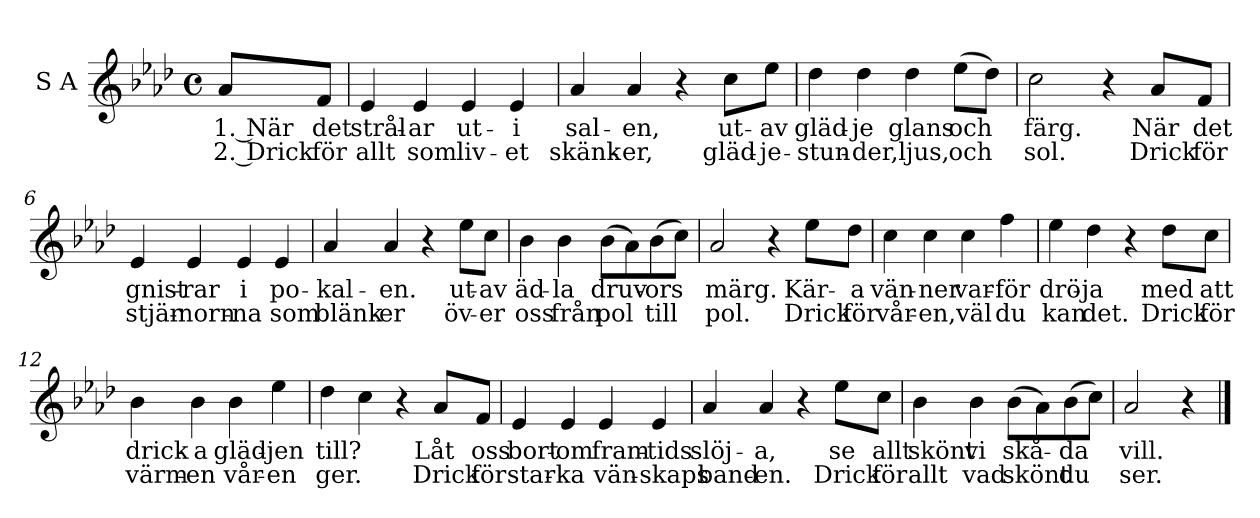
**kern	**text	**text
*part1	*part1	*part1
*staff1	*staff1	*staff1
*I"S A	*	*
*clefG2	*	*
*k[b-e-a-d-]	*	*
*M4/4	*	*
*met(c)	*	*
=1	=1	=1
!	!LO:LY:b	!LO:LY:b
8a-/L	1. När	2. Drick
!	!LO:LY:b	!LO:LY:b
8f/J	det	för
=2	=2	=2
!	!LO:LY:b	!LO:LY:b
4e-/	strål-	allt
!	!LO:LY:b	!LO:LY:b
4e-/	-ar	som
!	!LO:LY:b	!LO:LY:b
4e-/	ut-	liv-
!	!LO:LY:b	!LO:LY:b
4e-/	-i	-et
=3	=3	=3
!	!LO:LY:b	!LO:LY:b
4a-/	sal-	skänk-
!	!LO:LY:b	!LO:LY:b
4a-/	-en,	-er,
4r	.	.
!	!LO:LY:b	!LO:LY:b
8cc\L	ut-	gläd-
!	!LO:LY:b	!LO:LY:b
8ee-\J	-av	je-
=4	=4	=4
!	!LO:LY:b	!LO:LY:b
4dd-\	gläd-	-stun-
!	!LO:LY:b	!LO:LY:b
4dd-\	-je	-der,
!	!LO:LY:b	!LO:LY:b
4dd-\	glans	ljus,
!	!LO:LY:b	!LO:LY:b
(>8ee-\L	och	och
8dd-\J)	.	.
=5	=5	=5
!	!LO:LY:b	!LO:LY:b
2cc\	färg.	sol.
4r	.	.
!	!LO:LY:b	!LO:LY:b
8a-/L	När	Drick
!	!LO:LY:b	!LO:LY:b
8f/J	det	för
=6	=6	=6
!	!LO:LY:b	!LO:LY:b
4e-/	gnist-	stjär-
!	!LO:LY:b	!LO:LY:b
4e-/	-rar	-norn-
!	!LO:LY:b	!LO:LY:b
4e-/	i	na
!	!LO:LY:b	!LO:LY:b
4e-/	po-	som
=7	=7	=7
!	!LO:LY:b	!LO:LY:b
4a-/	-kal-	blänk-
!	!LO:LY:b	!LO:LY:b
4a-/	-en.	-er
4r	.	.
!	!LO:LY:b	!LO:LY:b
8ee-\L	ut-	öv-
!	!LO:LY:b	!LO:LY:b
8cc\J	-av	-er
=8	=8	=8
!	!LO:LY:b	!LO:LY:b
4b-\	äd-	oss
!	!LO:LY:b	!LO:LY:b
4b-\	-la	från
!	!LO:LY:b	!LO:LY:b
(>8b-\L	druv-	pol
8a-\)	.	.
!	!LO:LY:b	!LO:LY:b
(>8b-\	-ors	till
8cc\J)	.	.
=9	=9	=9
!	!LO:LY:b	!LO:LY:b
2a-/	märg.	pol.
4r	.	.
!	!LO:LY:b	!LO:LY:b
8ee-\L	Kär-	Drick
!	!LO:LY:b	!LO:LY:b
8dd-\J	-a	för
=10	=10	=10
!	!LO:LY:b	!LO:LY:b
4cc\	vän-	vår-
!	!LO:LY:b	!LO:LY:b
4cc\	-ner	-en,
!	!LO:LY:b	!LO:LY:b
4cc\	var-	väl
!	!LO:LY:b	!LO:LY:b
4ff\	-för	du
!!LO:LB:g=z
=11	=11	=11
!	!LO:LY:b	!LO:LY:b
4ee-\	drö-	kan
!	!LO:LY:b	!LO:LY:b
4dd-\	-ja	det.
4r	.	.
!	!LO:LY:b	!LO:LY:b
8dd-\L	med	Drick
!	!LO:LY:b	!LO:LY:b
8cc\J	att	för
=12	=12	=12
!	!LO:LY:b	!LO:LY:b
4b-\	drick-	värm-
!	!LO:LY:b	!LO:LY:b
4b-\	-a	-en
!	!LO:LY:b	!LO:LY:b
4b-\	gläd-	vår-
!	!LO:LY:b	!LO:LY:b
4ee-\	-jen	-en
=13	=13	=13
!	!LO:LY:b	!LO:LY:b
4dd-\	till?	ger.
4cc\	.	.
4r	.	.
!	!LO:LY:b	!LO:LY:b
8a-/L	Låt	Drick
!	!LO:LY:b	!LO:LY:b
8f/J	oss	för
=14	=14	=14
!	!LO:LY:b	!LO:LY:b
4e-/	bort-	star-
!	!LO:LY:b	!LO:LY:b
4e-/	-om	-ka
!	!LO:LY:b	!LO:LY:b
4e-/	fram-	vän-
!	!LO:LY:b	!LO:LY:b
4e-/	-tids	-skaps
=15	=15	=15
!	!LO:LY:b	!LO:LY:b
4a-/	slöj-	band-
!	!LO:LY:b	!LO:LY:b
4a-/	-a,	-en.
4r	.	.
!	!LO:LY:b	!LO:LY:b
8ee-\L	se	Drick
!	!LO:LY:b	!LO:LY:b
8cc\J	allt	för
=16	=16	=16
!	!LO:LY:b	!LO:LY:b
4b-\	skönt	allt
!	!LO:LY:b	!LO:LY:b
4b-\	vi	vad
!	!LO:LY:b	!LO:LY:b
(>8b-\L	skå-	skönt
8a-\)	.	.
!	!LO:LY:b	!LO:LY:b
(>8b-\	-da	du
8cc\J)	.	.
=17	=17	=17
!	!LO:LY:b	!LO:LY:b
2a-/	vill.	ser.
4r	.	.
==	==	==
*-	*-	*-
